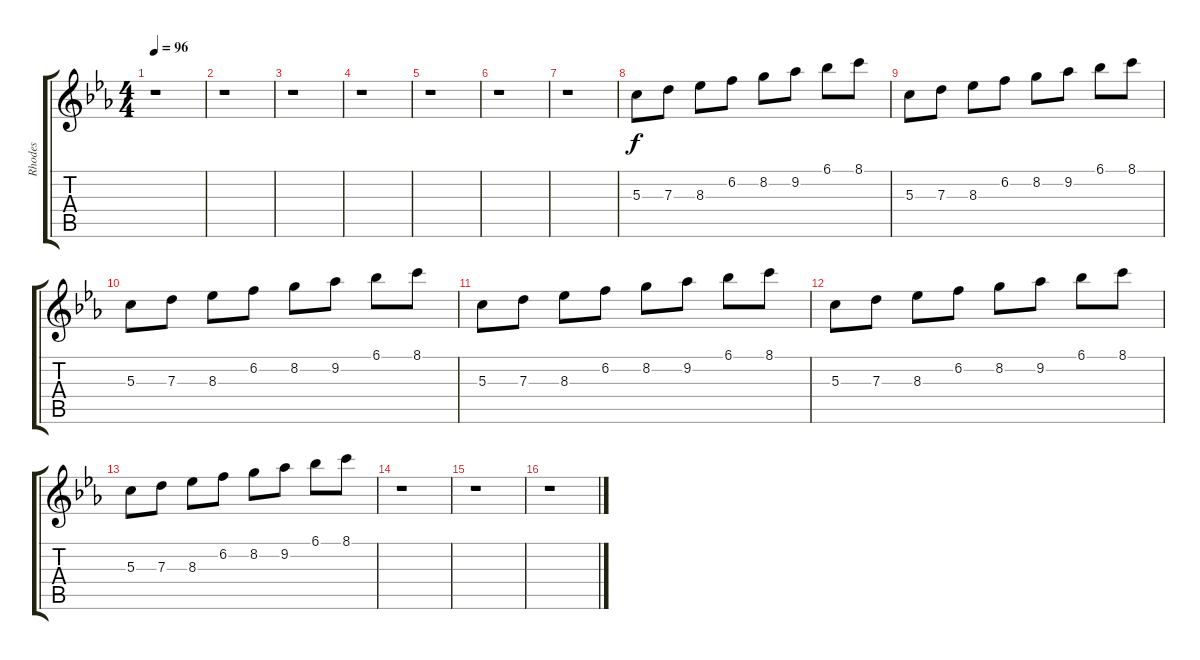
\track ("Rhodes" "Rhodes") {instrument electricguitarjazz}
\staff {score tabs}
\tuning (E4 B3 G3 D3 A2 E2) {hide}
\ts (4 4)
\tempo 96
\clef g2
\ks eb
r.1{dy fff} |
r.1 |
r.1 |
r.1 |
r.1 |
r.1 |
r.1 |
5.3.8{dy f} 7.3.8 8.3.8 6.2.8 8.2.8 9.2.8 6.1.8 8.1.8 |
5.3.8 7.3.8 8.3.8 6.2.8 8.2.8 9.2.8 6.1.8 8.1.8 |
5.3.8 7.3.8 8.3.8 6.2.8 8.2.8 9.2.8 6.1.8 8.1.8 |
5.3.8 7.3.8 8.3.8 6.2.8 8.2.8 9.2.8 6.1.8 8.1.8 |
5.3.8 7.3.8 8.3.8 6.2.8 8.2.8 9.2.8 6.1.8 8.1.8 |
5.3.8 7.3.8 8.3.8 6.2.8 8.2.8 9.2.8 6.1.8 8.1.8 |
r.1 |
r.1 |
r.1
